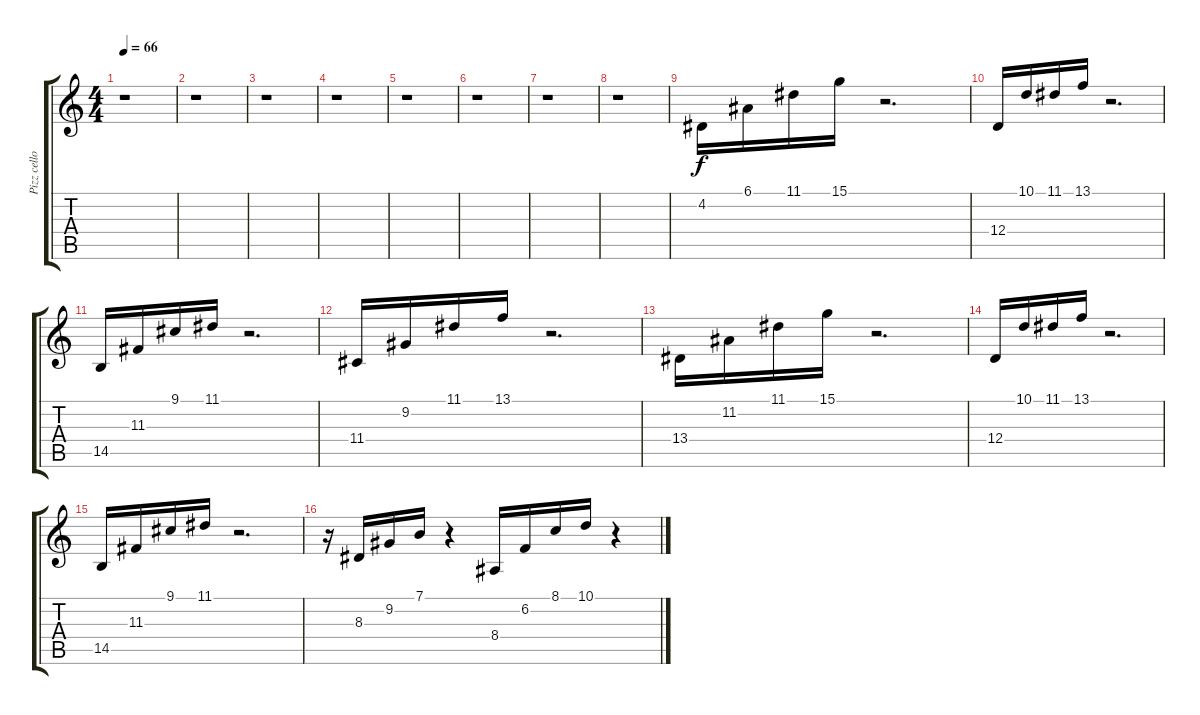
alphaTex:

\track ("Pizz cello" "Pizz cello") {instrument pizzicatostrings}
\staff {score tabs}
\tuning (E4 B3 G3 D3 A2 E2) {hide}
\ts (4 4)
\tempo 66
\clef g2
\ks c
r.1{dy f} |
r.1 |
r.1 |
r.1 |
r.1 |
r.1 |
r.1 |
r.1 |
4.2.16 6.1.16 11.1.16 15.1.16 r.2{d} |
12.4.16 10.1.16 11.1.16 13.1.16 r.2{d} |
14.5.16 11.3.16 9.1.16 11.1.16 r.2{d} |
11.4.16 9.2.16 11.1.16 13.1.16 r.2{d} |
13.4.16 11.2.16 11.1.16 15.1.16 r.2{d} |
12.4.16 10.1.16 11.1.16 13.1.16 r.2{d} |
14.5.16 11.3.16 9.1.16 11.1.16 r.2{d} |
r.16 8.3.16 9.2.16 7.1.16 r.4 8.4.16 6.2.16 8.1.16 10.1.16 r.4
